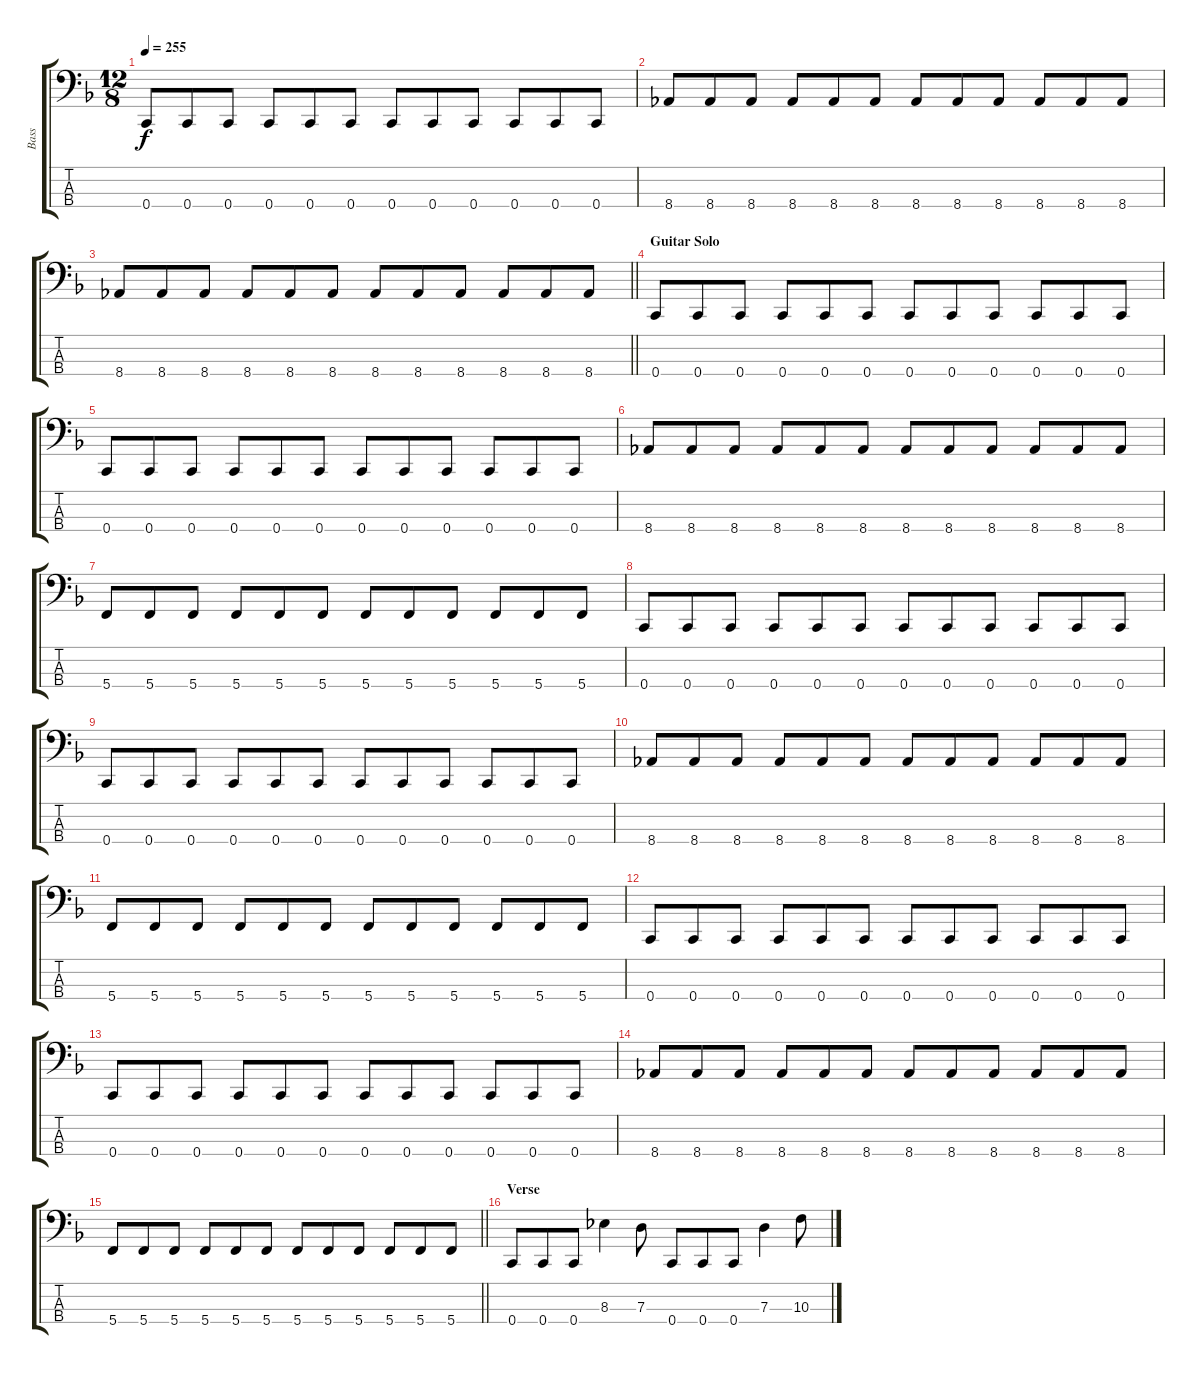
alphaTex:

\track ("Bass" "Bass") {instrument electricbassfinger}
\staff {score tabs}
\tuning (F2 C2 G1 C1) {hide}
\ts (12 8)
\tempo 255
\clef f4
\ks dminor
0.4.8{dy f} 0.4.8 0.4.8 0.4.8 0.4.8 0.4.8 0.4.8 0.4.8 0.4.8 0.4.8 0.4.8 0.4.8 |
8.4.8 8.4.8 8.4.8 8.4.8 8.4.8 8.4.8 8.4.8 8.4.8 8.4.8 8.4.8 8.4.8 8.4.8 |
\barLineRight lightlight
8.4.8 8.4.8 8.4.8 8.4.8 8.4.8 8.4.8 8.4.8 8.4.8 8.4.8 8.4.8 8.4.8 8.4.8 |
\section ("" "Guitar Solo")
0.4.8 0.4.8 0.4.8 0.4.8 0.4.8 0.4.8 0.4.8 0.4.8 0.4.8 0.4.8 0.4.8 0.4.8 |
0.4.8 0.4.8 0.4.8 0.4.8 0.4.8 0.4.8 0.4.8 0.4.8 0.4.8 0.4.8 0.4.8 0.4.8 |
8.4.8 8.4.8 8.4.8 8.4.8 8.4.8 8.4.8 8.4.8 8.4.8 8.4.8 8.4.8 8.4.8 8.4.8 |
5.4.8 5.4.8 5.4.8 5.4.8 5.4.8 5.4.8 5.4.8 5.4.8 5.4.8 5.4.8 5.4.8 5.4.8 |
0.4.8 0.4.8 0.4.8 0.4.8 0.4.8 0.4.8 0.4.8 0.4.8 0.4.8 0.4.8 0.4.8 0.4.8 |
0.4.8 0.4.8 0.4.8 0.4.8 0.4.8 0.4.8 0.4.8 0.4.8 0.4.8 0.4.8 0.4.8 0.4.8 |
8.4.8 8.4.8 8.4.8 8.4.8 8.4.8 8.4.8 8.4.8 8.4.8 8.4.8 8.4.8 8.4.8 8.4.8 |
5.4.8 5.4.8 5.4.8 5.4.8 5.4.8 5.4.8 5.4.8 5.4.8 5.4.8 5.4.8 5.4.8 5.4.8 |
0.4.8 0.4.8 0.4.8 0.4.8 0.4.8 0.4.8 0.4.8 0.4.8 0.4.8 0.4.8 0.4.8 0.4.8 |
0.4.8 0.4.8 0.4.8 0.4.8 0.4.8 0.4.8 0.4.8 0.4.8 0.4.8 0.4.8 0.4.8 0.4.8 |
8.4.8 8.4.8 8.4.8 8.4.8 8.4.8 8.4.8 8.4.8 8.4.8 8.4.8 8.4.8 8.4.8 8.4.8 |
\barLineRight lightlight
5.4.8 5.4.8 5.4.8 5.4.8 5.4.8 5.4.8 5.4.8 5.4.8 5.4.8 5.4.8 5.4.8 5.4.8 |
\section ("" "Verse")
0.4.8 0.4.8 0.4.8 8.3.4 7.3.8 0.4.8 0.4.8 0.4.8 7.3.4 10.3.8
